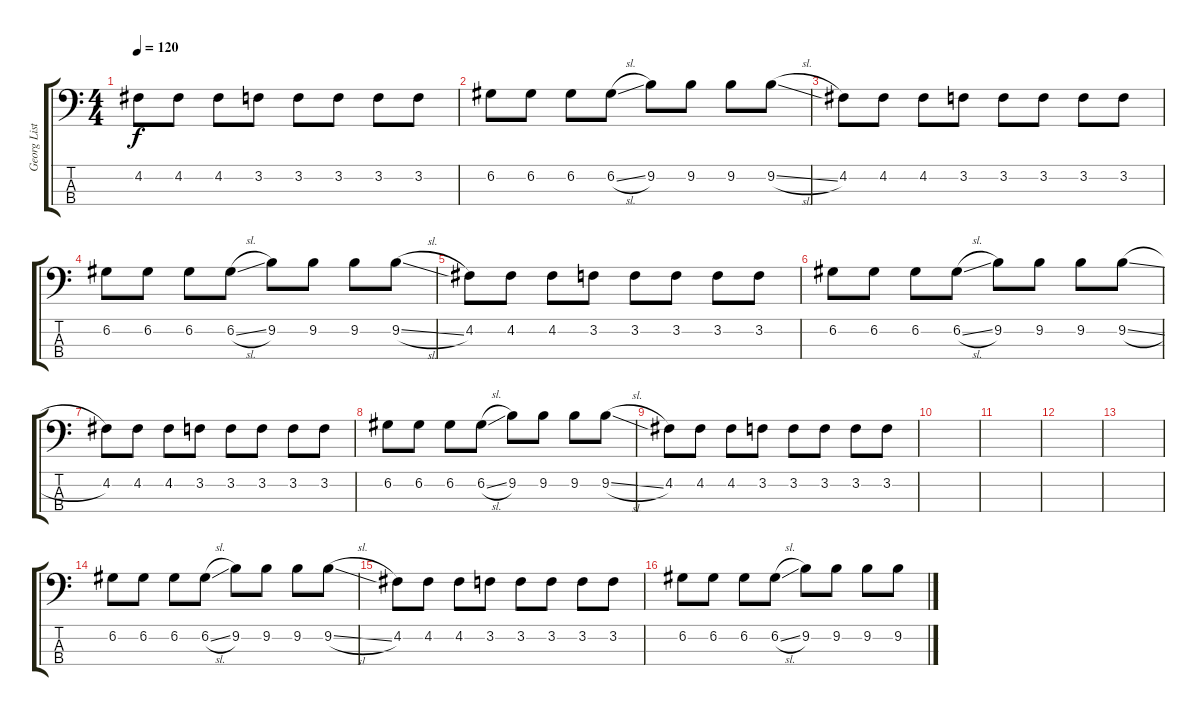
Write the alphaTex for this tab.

\track ("Georg Listing" "Georg List") {instrument electricbassfinger}
\staff {score tabs}
\tuning (G2 D2 A1 E1) {hide}
\ts (4 4)
\tempo 120
\clef f4
\ks c
4.2.8{dy f} 4.2.8 4.2.8 3.2.8 3.2.8 3.2.8 3.2.8 3.2.8 |
6.2.8 6.2.8 6.2.8 6.2{sl}.8 9.2.8 9.2.8 9.2.8 9.2{sl}.8 |
4.2.8 4.2.8 4.2.8 3.2.8 3.2.8 3.2.8 3.2.8 3.2.8 |
6.2.8 6.2.8 6.2.8 6.2{sl}.8 9.2.8 9.2.8 9.2.8 9.2{sl}.8 |
4.2.8 4.2.8 4.2.8 3.2.8 3.2.8 3.2.8 3.2.8 3.2.8 |
6.2.8 6.2.8 6.2.8 6.2{sl}.8 9.2.8 9.2.8 9.2.8 9.2{sl}.8 |
4.2.8 4.2.8 4.2.8 3.2.8 3.2.8 3.2.8 3.2.8 3.2.8 |
6.2.8 6.2.8 6.2.8 6.2{sl}.8 9.2.8 9.2.8 9.2.8 9.2{sl}.8 |
4.2.8 4.2.8 4.2.8 3.2.8 3.2.8 3.2.8 3.2.8 3.2.8 |
|
|
|
|
6.2.8 6.2.8 6.2.8 6.2{sl}.8 9.2.8 9.2.8 9.2.8 9.2{sl}.8 |
4.2.8 4.2.8 4.2.8 3.2.8 3.2.8 3.2.8 3.2.8 3.2.8 |
6.2.8 6.2.8 6.2.8 6.2{sl}.8 9.2.8 9.2.8 9.2.8 9.2{sl}.8
